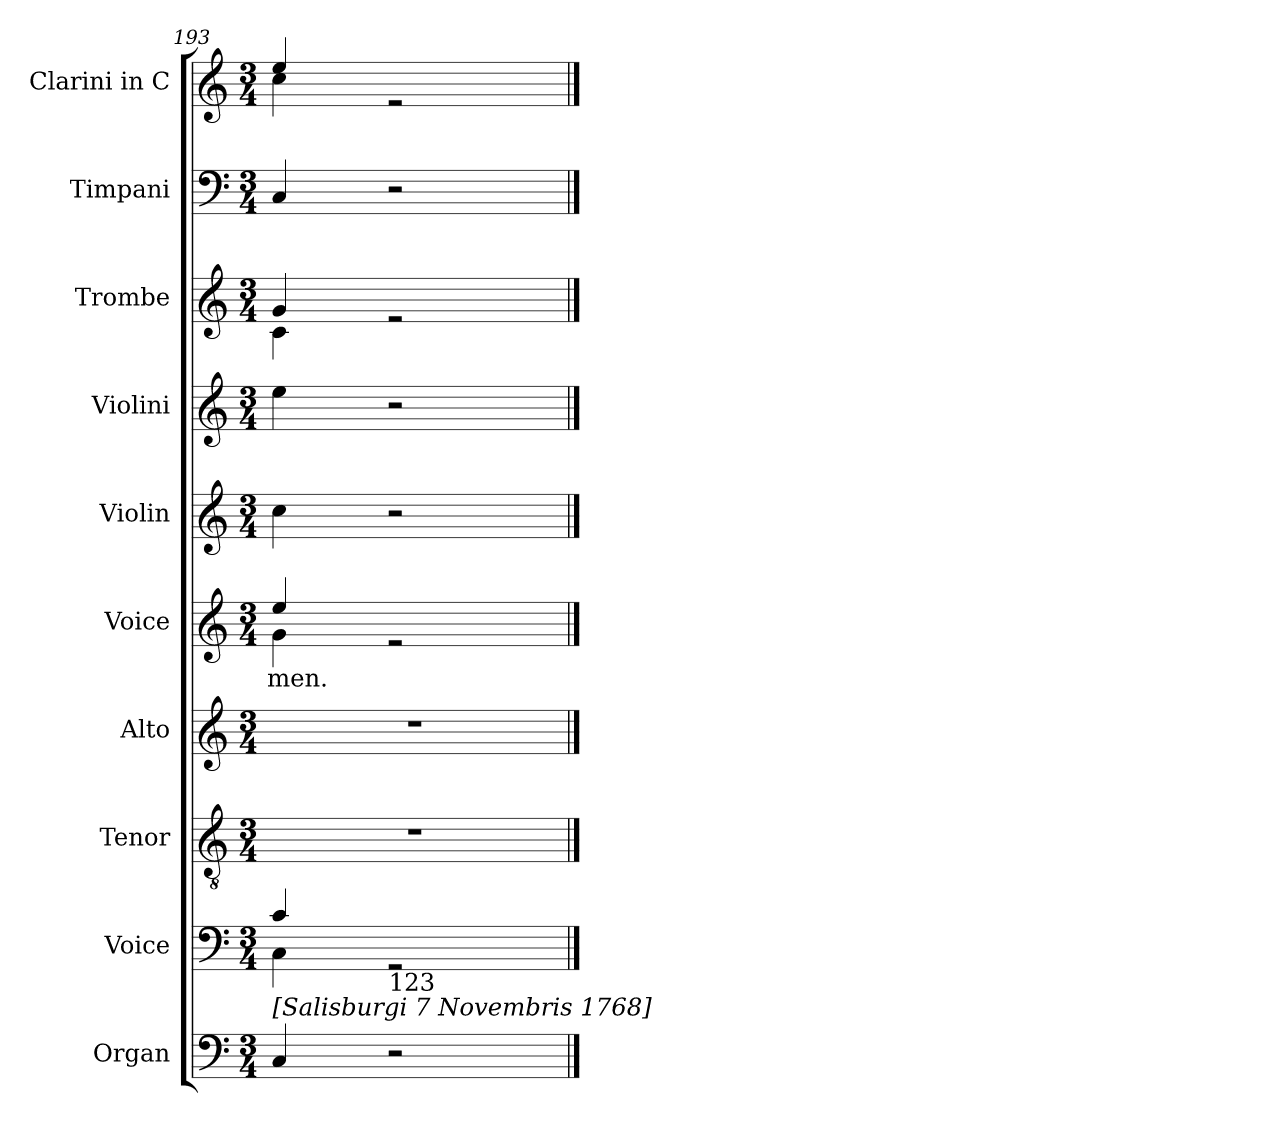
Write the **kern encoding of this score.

**kern	**kern	**kern	**kern	**kern	**text	**kern	**kern	**kern	**kern	**kern
*part10	*part9	*part8	*part7	*part6	*part6	*part5	*part4	*part3	*part2	*part1
*staff10	*staff9	*staff8	*staff7	*staff6	*staff6	*staff5	*staff4	*staff3	*staff2	*staff1
*I"Organ	*I"Voice	*I"Tenor	*I"Alto	*I"Voice	*	*I"Violin	*I"Violini	*I"Trombe	*I"Timpani	*I"Clarini in C
*	*	*	*	*	*	*I'Vln	*I'Vln	*I'T	*I'Timp	*I'C
*clefF4	*clefF4	*clefGv2	*clefG2	*clefG2	*	*clefG2	*clefG2	*clefG2	*clefF4	*clefG2
*k[]	*k[]	*k[]	*k[]	*k[]	*	*k[]	*k[]	*k[]	*k[]	*k[]
*M3/4	*M3/4	*M3/4	*M3/4	*M3/4	*	*M3/4	*M3/4	*M3/4	*M3/4	*M3/4
=193	=193	=193	=193	=193	=193	=193	=193	=193	=193	=193
*	*^	*	*	*	*	*	*	*	*	*
!LO:TX:a:t=[Salisburgi 7 Novembris 1768]	!	!	!	!	!	!	!	!	!	!	!
!	!	!	!	!	!	!LO:LY:b	!	!	!	!	!
*	*	*	*	*	*^	*	*	*	*^	*	*^
4C/	4c/	4C\	2.r	2.r	4ee/	4g\	-men.	4cc\	4ee\	4g/	4c\	4C/	4ee/	4cc\
!LO:TX:a:t=123	!	!	!	!	!	!	!	!	!	!	!	!	!	!
2r	2rGG	2ryy	.	.	2re	2ryy	.	2r	2r	2re	2ryy	2r	2re	2ryy
*	*v	*v	*	*	*v	*v	*	*	*	*v	*v	*	*v	*v
==	==	==	==	==	==	==	==	==	==	==
*-	*-	*-	*-	*-	*-	*-	*-	*-	*-	*-
